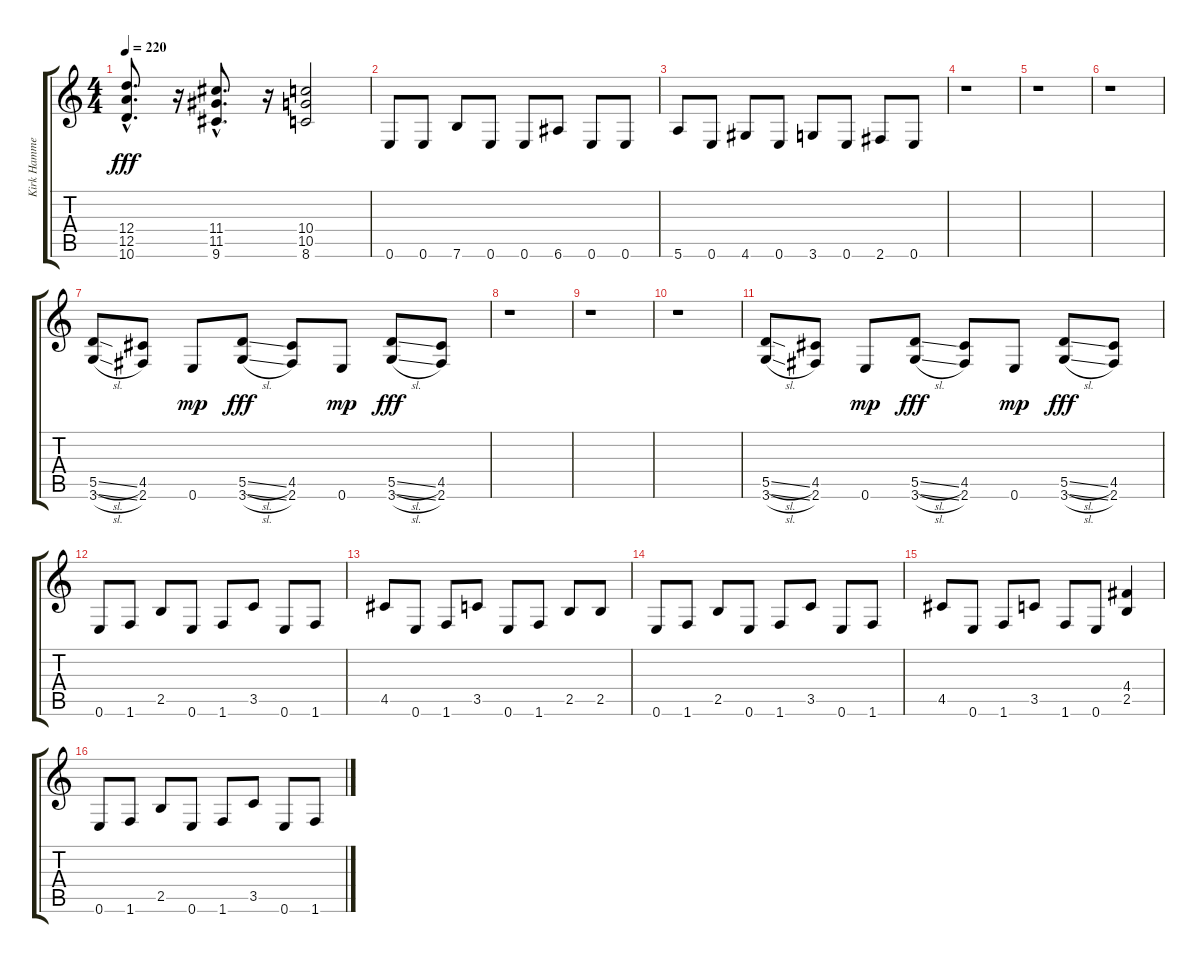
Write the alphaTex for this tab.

\track ("Kirk Hammet" "Kirk Hamme") {instrument distortionguitar}
\staff {score tabs}
\tuning (E4 B3 G3 D3 A2 E2) {hide}
\ts (4 4)
\tempo 220
\clef g2
\ks c
(12.4{hac} 12.5{hac} 10.6{hac}).8{d dy fff} r.16 (11.4{hac} 11.5{hac} 9.6{hac}).8{d} r.16 (10.4 10.5 8.6).2 |
0.6.8 0.6.8 7.6.8 0.6.8 0.6.8 6.6.8 0.6.8 0.6.8 |
5.6.8 0.6.8 4.6.8 0.6.8 3.6.8 0.6.8 2.6.8 0.6.8 |
r.1 |
r.1 |
r.1 |
(5.5{sl} 3.6{sl}).8 (4.5 2.6).8 0.6.8{dy mp} (5.5{sl} 3.6{sl}).8{dy fff} (4.5 2.6).8 0.6.8{dy mp} (5.5{sl} 3.6{sl}).8{dy fff} (4.5 2.6).8 |
r.1 |
r.1 |
r.1 |
(5.5{sl} 3.6{sl}).8 (4.5 2.6).8 0.6.8{dy mp} (5.5{sl} 3.6{sl}).8{dy fff} (4.5 2.6).8 0.6.8{dy mp} (5.5{sl} 3.6{sl}).8{dy fff} (4.5 2.6).8 |
0.6.8 1.6.8 2.5.8 0.6.8 1.6.8 3.5.8 0.6.8 1.6.8 |
4.5.8 0.6.8 1.6.8 3.5.8 0.6.8 1.6.8 2.5.8 2.5.8 |
0.6.8 1.6.8 2.5.8 0.6.8 1.6.8 3.5.8 0.6.8 1.6.8 |
4.5.8 0.6.8 1.6.8 3.5.8 1.6.8 0.6.8 (4.4 2.5).4 |
0.6.8 1.6.8 2.5.8 0.6.8 1.6.8 3.5.8 0.6.8 1.6.8
